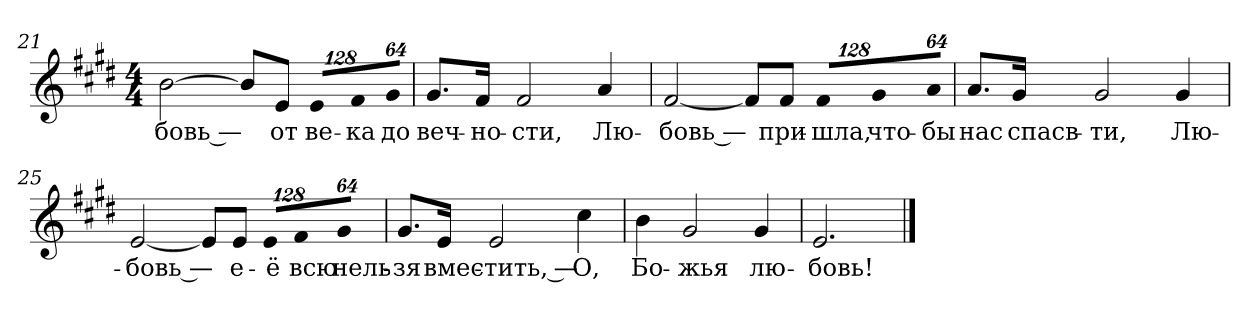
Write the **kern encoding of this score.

**kern	**text
*part1	*part1
*staff1	*staff1
*clefG2	*
*k[f#c#g#d#]	*
*E:	*
*M4/4	*
=21	=21
!	!LO:LY:b:color=#000000
*^	*
[>2bi\	2.ryy	-бовь —
8bi/L]	.	.
!	!	!LO:LY:b:color=#000000
8ei/J	.	от
*Xbrackettup	*	*
!LO:N:vis=8	!	!
!	!	!LO:LY:b:color=#000000
1024%85ei/L	4ryy	ве-
!LO:N:vis=8	!	!
!	!	!LO:LY:b:color=#000000
1024%85f#i/	.	-ка
!LO:N:vis=8	!	!
!	!	!LO:LY:b:color=#000000
512%43g#i/J	.	до
*v	*v	*
=22	=22
!	!LO:LY:b:color=#000000
8.g#i/L	веч-
!	!LO:LY:b:color=#000000
16f#i/Jk	-но-
!	!LO:LY:b:color=#000000
2f#i/	-сти,
!	!LO:LY:b:color=#000000
4ai/	Лю-
=23	=23
!	!LO:LY:b:color=#000000
*^	*
[<2f#i/	2.ryy	-бовь —
8f#i/L]	.	.
!	!	!LO:LY:b:color=#000000
8f#i/J	.	при-
!LO:N:vis=8	!	!
!	!	!LO:LY:b:color=#000000
1024%85f#i/L	4ryy	-шла,
!LO:N:vis=8	!	!
!	!	!LO:LY:b:color=#000000
1024%85g#i/	.	что-
!LO:N:vis=8	!	!
!	!	!LO:LY:b:color=#000000
512%43ai/J	.	-бы
*v	*v	*
!!LO:LB:g=z
=24	=24
!	!LO:LY:b:color=#000000
8.ai/L	нас
!	!LO:LY:b:color=#000000
16g#i/Jk	спасв-
!	!LO:LY:b:color=#000000
2g#i/	-ти,
!	!LO:LY:b:color=#000000
4g#i/	Лю-
=25	=25
!	!LO:LY:b:color=#000000
*^	*
[<2ei/	2.ryy	-бовь —
8ei/L]	.	.
!	!	!LO:LY:b:color=#000000
8ei/J	.	е-
!LO:N:vis=8	!	!
!	!	!LO:LY:b:color=#000000
1024%85ei/L	4ryy	-ё
!LO:N:vis=8	!	!
!	!	!LO:LY:b:color=#000000
1024%85f#i/	.	всю
!LO:N:vis=8	!	!
!	!	!LO:LY:b:color=#000000
512%43g#i/J	.	нель-
*v	*v	*
=26	=26
!	!LO:LY:b:color=#000000
8.g#i/L	-зя
!	!LO:LY:b:color=#000000
16ei/Jk	вмес-
!	!LO:LY:b:color=#000000
2ei/	-тить, —
!	!LO:LY:b:color=#000000
4cc#i\	О,
=27	=27
!	!LO:LY:b:color=#000000
4bi\	Бо-
!	!LO:LY:b:color=#000000
2g#i/	-жья
!	!LO:LY:b:color=#000000
4g#i/	лю-
=28	=28
!	!LO:LY:b:color=#000000
2.ei/	-бовь!
==	==
*-	*-
